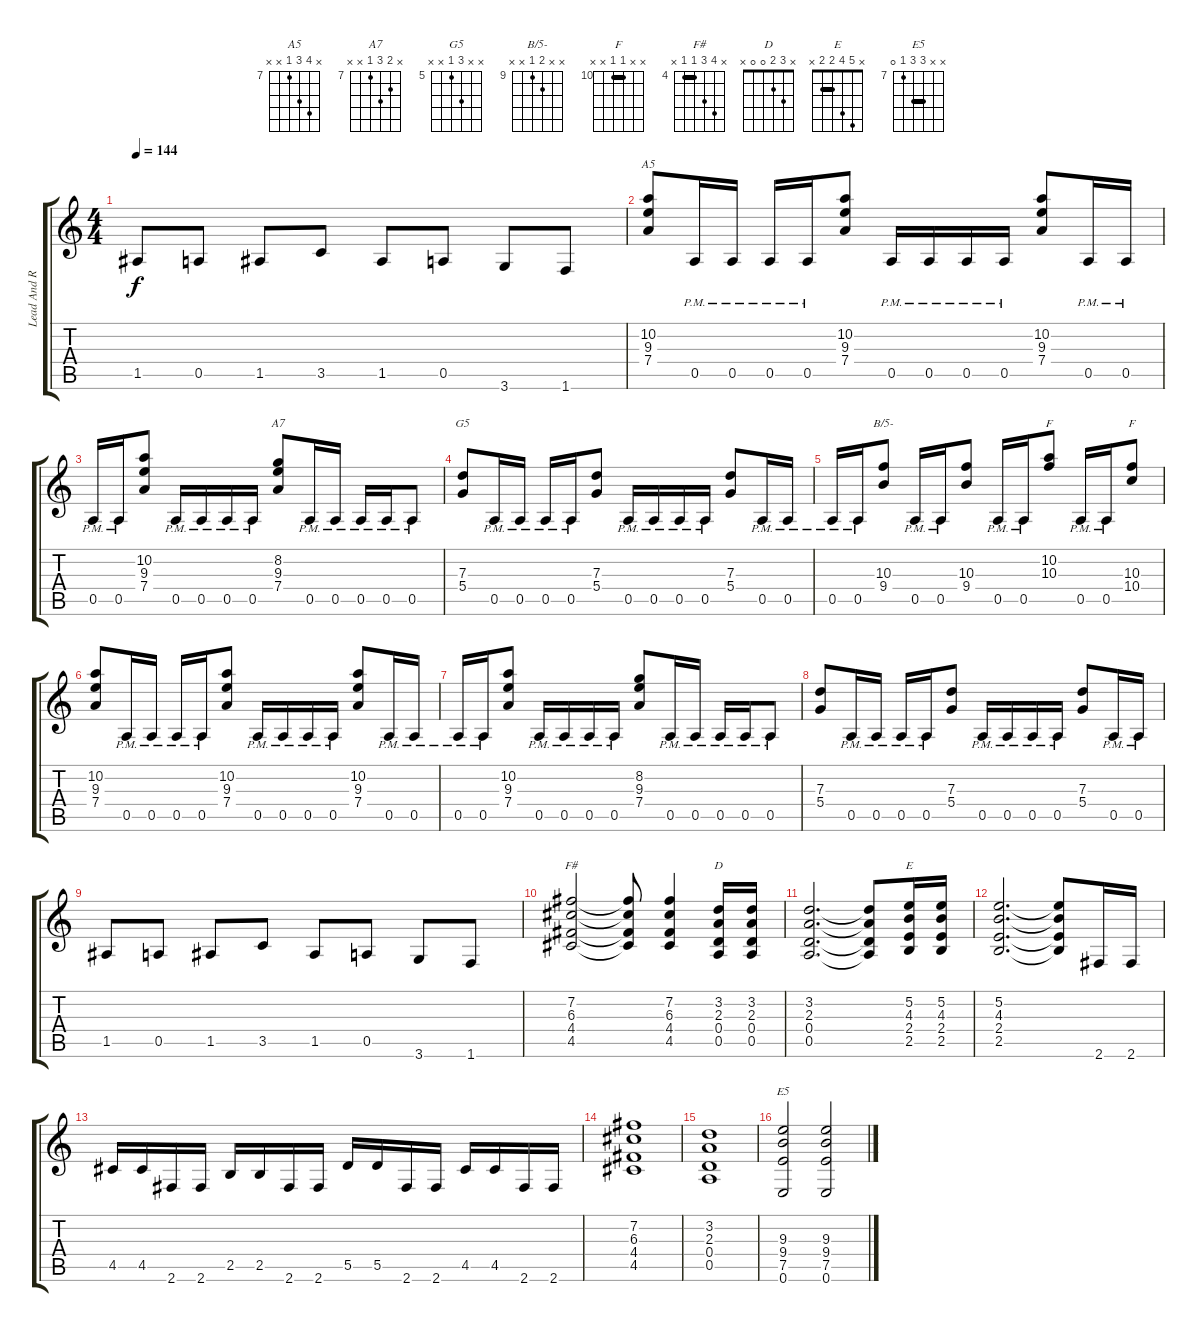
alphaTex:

\track ("Lead And Rhythm Guitar" "Lead And R") {instrument overdrivenguitar}
\staff {score tabs}
\tuning (E4 B3 G3 D3 A2 E2) {hide}
\chord ("A5" x 10 9 7 x x) {firstfret 7}
\chord ("A7" x 8 9 7 x x) {firstfret 7}
\chord ("G5" x x 7 5 x x) {firstfret 5}
\chord ("B/5-" x x 10 9 x x) {firstfret 9}
\chord ("F" x 10 10 x x x) {firstfret 10 barre 10}
\chord ("F" x x 10 10 x x) {firstfret 10 barre 10}
\chord ("F#" x 7 6 4 4 x) {firstfret 4 barre 4}
\chord ("D" x 3 2 0 0 x)
\chord ("E" x 5 4 2 2 x) {barre 2}
\chord ("E5" x x 9 9 7 0) {firstfret 7 barre 9}
\ts (4 4)
\tempo 144
\clef g2
\ks c
1.5.8{dy f} 0.5.8 1.5.8 3.5.8 1.5.8 0.5.8 3.6.8 1.6.8 |
(10.2 9.3 7.4).8{ch "A5"} 0.5{pm}.16 0.5{pm}.16 0.5{pm}.16 0.5{pm}.16 (10.2 9.3 7.4).8 0.5{pm}.16 0.5{pm}.16 0.5{pm}.16 0.5{pm}.16 (10.2 9.3 7.4).8 0.5{pm}.16 0.5{pm}.16 |
0.5{pm}.16 0.5{pm}.16 (10.2 9.3 7.4).8 0.5{pm}.16 0.5{pm}.16 0.5{pm}.16 0.5{pm}.16 (8.2 9.3 7.4).8{ch "A7"} 0.5{pm}.16 0.5{pm}.16 0.5{pm}.16 0.5{pm}.16 0.5{pm}.8 |
(7.3 5.4).8{ch "G5"} 0.5{pm}.16 0.5{pm}.16 0.5{pm}.16 0.5{pm}.16 (7.3 5.4).8 0.5{pm}.16 0.5{pm}.16 0.5{pm}.16 0.5{pm}.16 (7.3 5.4).8 0.5{pm}.16 0.5{pm}.16 |
0.5{pm}.16 0.5{pm}.16 (10.3 9.4).8{ch "B/5-"} 0.5{pm}.16 0.5{pm}.16 (10.3 9.4).8 0.5{pm}.16 0.5{pm}.16 (10.2 10.3).8{ch "F"} 0.5{pm}.16 0.5{pm}.16 (10.3 10.4).8{ch "F"} |
(10.2 9.3 7.4).8 0.5{pm}.16 0.5{pm}.16 0.5{pm}.16 0.5{pm}.16 (10.2 9.3 7.4).8 0.5{pm}.16 0.5{pm}.16 0.5{pm}.16 0.5{pm}.16 (10.2 9.3 7.4).8 0.5{pm}.16 0.5{pm}.16 |
0.5{pm}.16 0.5{pm}.16 (10.2 9.3 7.4).8 0.5{pm}.16 0.5{pm}.16 0.5{pm}.16 0.5{pm}.16 (8.2 9.3 7.4).8 0.5{pm}.16 0.5{pm}.16 0.5{pm}.16 0.5{pm}.16 0.5{pm}.8 |
(7.3 5.4).8 0.5{pm}.16 0.5{pm}.16 0.5{pm}.16 0.5{pm}.16 (7.3 5.4).8 0.5{pm}.16 0.5{pm}.16 0.5{pm}.16 0.5{pm}.16 (7.3 5.4).8 0.5{pm}.16 0.5{pm}.16 |
1.5.8 0.5.8 1.5.8 3.5.8 1.5.8 0.5.8 3.6.8 1.6.8 |
(7.2 6.3 4.4 4.5).2{ch "F#"} (7.2{t} 6.3{t} 4.4{t} 4.5{t}).8 (7.2 6.3 4.4 4.5).4 (3.2 2.3 0.4 0.5).16{ch "D"} (3.2 2.3 0.4 0.5).16 |
(3.2 2.3 0.4 0.5).2{d} (3.2{t} 2.3{t} 0.4{t} 0.5{t}).8 (5.2 4.3 2.4 2.5).16{ch "E"} (5.2 4.3 2.4 2.5).16 |
(5.2 4.3 2.4 2.5).2{d} (5.2{t} 4.3{t} 2.4{t} 2.5{t}).8 2.6.16 2.6.16 |
4.5.16 4.5.16 2.6.16 2.6.16 2.5.16 2.5.16 2.6.16 2.6.16 5.5.16 5.5.16 2.6.16 2.6.16 4.5.16 4.5.16 2.6.16 2.6.16 |
(7.2 6.3 4.4 4.5).1 |
(3.2 2.3 0.4 0.5).1 |
(9.3 9.4 7.5 0.6).2{ch "E5"} (9.3 9.4 7.5 0.6).2
